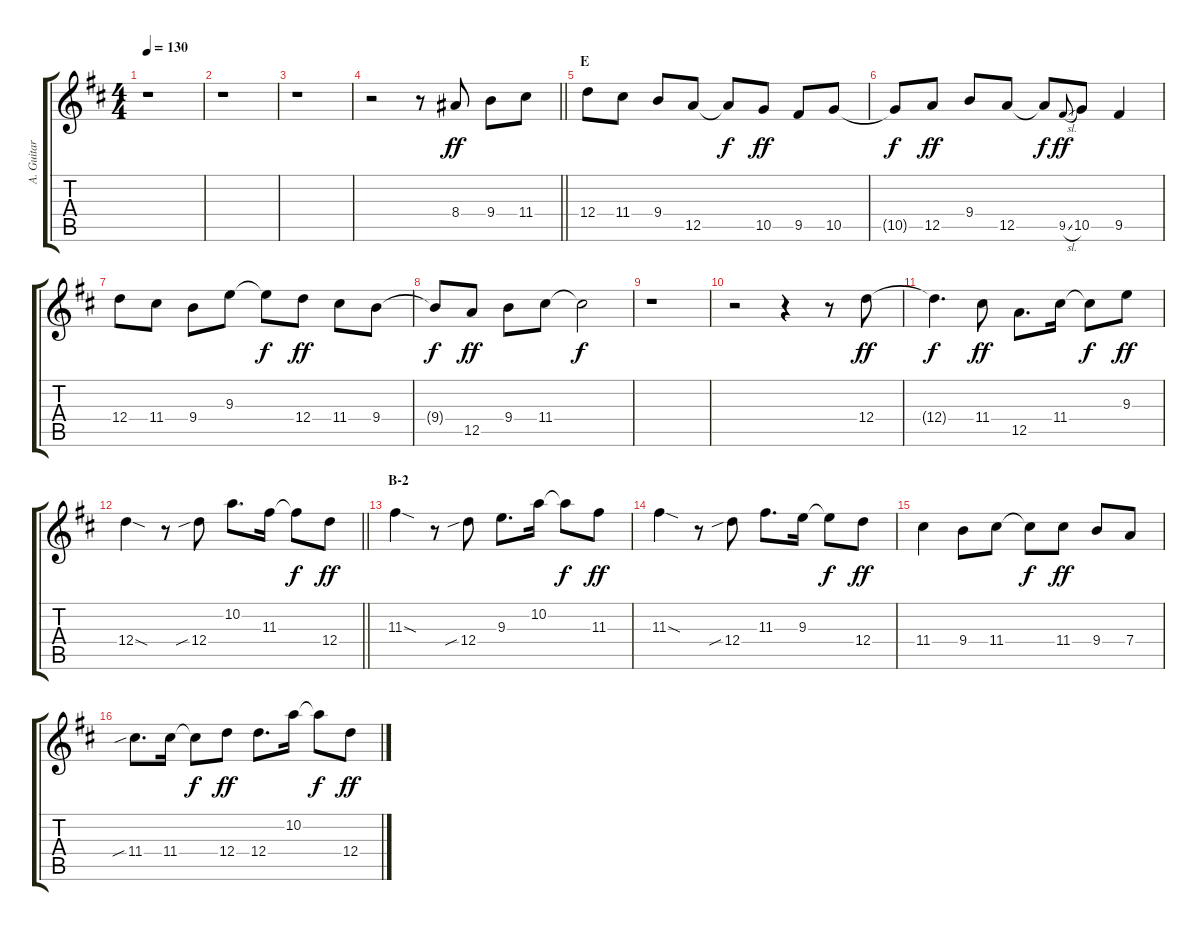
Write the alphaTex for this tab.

\track ("A. Guitar II" "A. Guitar ") {instrument acousticguitarsteel}
\staff {score tabs}
\tuning (E4 B3 G3 D3 A2 E2) {hide}
\ts (4 4)
\tempo 130
\clef g2
\ks d
r.1{dy f} |
r.1 |
r.1 |
\barLineRight lightlight
r.2 r.8 8.4.8{dy ff} 9.4.8 11.4.8 |
\section ("" "E")
12.4.8 11.4.8 9.4.8 12.5.8 12.5{t}.8{dy f} 10.5.8{dy ff} 9.5.8 10.5.8 |
10.5{t}.8{dy f} 12.5.8{dy ff} 9.4.8 12.5.8 12.5{t}.8{dy f} 9.5{sl}.8{gr onbeat dy ff} 10.5.8 9.5.4 |
12.4.8 11.4.8 9.4.8 9.3.8 9.3{t}.8{dy f} 12.4.8{dy ff} 11.4.8 9.4.8 |
9.4{t}.8{dy f} 12.5.8{dy ff} 9.4.8 11.4.8 11.4{t}.2{dy f} |
r.1 |
r.2 r.4 r.8 12.4.8{dy ff} |
12.4{t}.4{d dy f} 11.4.8{dy ff} 12.5.8{d} 11.4.16 11.4{t}.8{dy f} 9.3.8{dy ff} |
\barLineRight lightlight
12.4{sod}.4 r.8 12.4{sib}.8 10.2.8{d} 11.3.16 11.3{t}.8{dy f} 12.4.8{dy ff} |
\section ("" "B-2")
11.3{sod}.4 r.8 12.4{sib}.8 9.3.8{d} 10.2.16 10.2{t}.8{dy f} 11.3.8{dy ff} |
11.3{sod}.4 r.8 12.4{sib}.8 11.3.8{d} 9.3.16 9.3{t}.8{dy f} 12.4.8{dy ff} |
11.4.4 9.4.8 11.4.8 11.4{t}.8{dy f} 11.4.8{dy ff} 9.4.8 7.4.8 |
11.4{sib}.8{d} 11.4.16 11.4{t}.8{dy f} 12.4.8{dy ff} 12.4.8{d} 10.2.16 10.2{t}.8{dy f} 12.4.8{dy ff}
